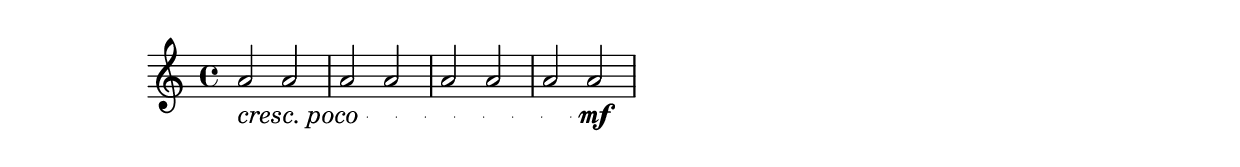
\version "2.12.0"
\header {
  lsrtags = "rhythms,tweaks-and-overrides"
  texidoc = "
The text used for crescendos and decrescendos can be changed by
modifying the context properties @code{crescendoText} and
@code{decrescendoText}.  The style of the spanner line can be
changed by modifying the @code{'style} property of
@code{DynamicTextSpanner}.  The default value is @code{'hairpin},
and other possible values include @code{'line}, @code{'dashed-line}
and @code{'dotted-line}:
"
  doctitle = "Changing text and spanner styles for text dynamics"
}

\relative c'' {
  \set crescendoText = \markup { \italic { cresc. poco } }
  \set crescendoSpanner = #'text
  \override DynamicTextSpanner #'style = #'dotted-line
  a2\< a
  a2 a
  a2 a
  a2 a\mf
}
